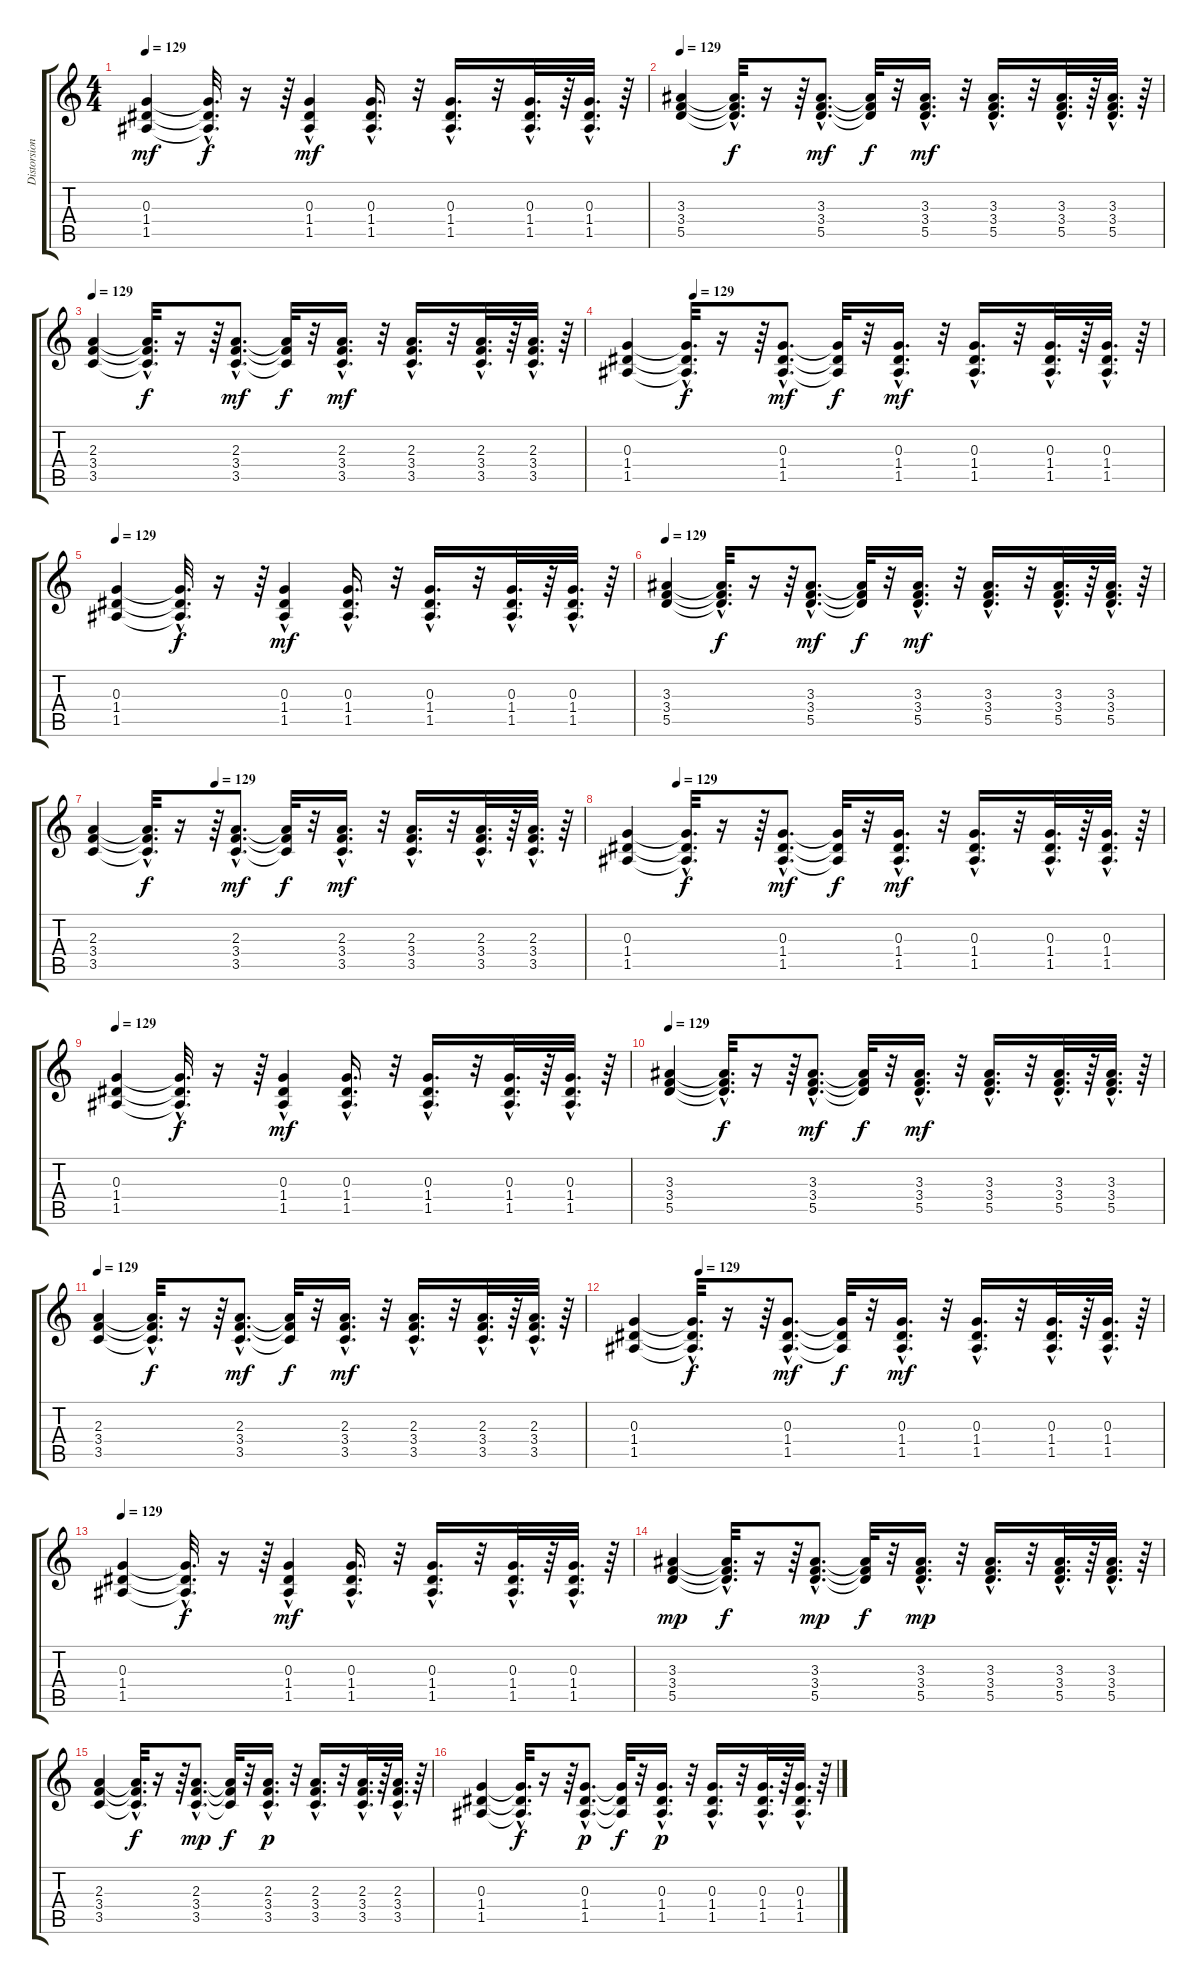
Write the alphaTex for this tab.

\track ("Distorsion" "Distorsion") {instrument distortionguitar}
\staff {score tabs}
\tuning (E4 B3 G3 D3 A2 E2) {hide}
\ts (4 4)
\tempo 129
\clef g2
\ks c
(0.3 1.4 1.5).4{dy mf} (0.3{hac t} 1.4{hac t} 1.5{hac t}).32{d dy f} r.16 r.64 (0.3 1.4{hac} 1.5).4{dy mf} (0.3{hac} 1.4{hac} 1.5{hac}).16{d} r.32 (0.3{hac} 1.4{hac} 1.5{hac}).16{d} r.32 (0.3{hac} 1.4{hac} 1.5{hac}).32{d} r.64 (0.3{hac} 1.4{hac} 1.5{hac}).32{d} r.64 |
\tempo 129
(3.3 3.4 5.5).4 (3.3{hac t} 3.4{hac t} 5.5{hac t}).32{d dy f} r.16 r.64 (3.3{hac} 3.4{hac} 5.5{hac}).8{d dy mf} (3.3{t} 3.4{t} 5.5{t}).32{dy f} r.32 (3.3{hac} 3.4{hac} 5.5{hac}).16{d dy mf} r.32 (3.3{hac} 3.4{hac} 5.5{hac}).16{d} r.32 (3.3{hac} 3.4{hac} 5.5{hac}).32{d} r.64 (3.3{hac} 3.4{hac} 5.5{hac}).32{d} r.64 |
\tempo 129
(2.3 3.4 3.5).4 (2.3{hac t} 3.4{hac t} 3.5{hac t}).32{d dy f} r.16 r.64 (2.3{hac} 3.4{hac} 3.5{hac}).8{d dy mf} (2.3{t} 3.4{t} 3.5{t}).32{dy f} r.32 (2.3{hac} 3.4{hac} 3.5{hac}).16{d dy mf} r.32 (2.3{hac} 3.4{hac} 3.5{hac}).16{d} r.32 (2.3{hac} 3.4{hac} 3.5{hac}).32{d} r.64 (2.3{hac} 3.4{hac} 3.5{hac}).32{d} r.64 |
\tempo (129 0.125)
(0.3 1.4 1.5).4 (0.3{hac t} 1.4{hac t} 1.5{hac t}).32{d dy f} r.16 r.64 (0.3{hac} 1.4{hac} 1.5{hac}).8{d dy mf} (0.3{t} 1.4{t} 1.5{t}).32{dy f} r.32 (0.3{hac} 1.4{hac} 1.5{hac}).16{d dy mf} r.32 (0.3{hac} 1.4{hac} 1.5{hac}).16{d} r.32 (0.3{hac} 1.4{hac} 1.5{hac}).32{d} r.64 (0.3{hac} 1.4{hac} 1.5{hac}).32{d} r.64 |
\tempo 129
(0.3 1.4 1.5).4 (0.3{hac t} 1.4{hac t} 1.5{hac t}).32{d dy f} r.16 r.64 (0.3 1.4{hac} 1.5).4{dy mf} (0.3{hac} 1.4{hac} 1.5{hac}).16{d} r.32 (0.3{hac} 1.4{hac} 1.5{hac}).16{d} r.32 (0.3{hac} 1.4{hac} 1.5{hac}).32{d} r.64 (0.3{hac} 1.4{hac} 1.5{hac}).32{d} r.64 |
\tempo 129
(3.3 3.4 5.5).4 (3.3{hac t} 3.4{hac t} 5.5{hac t}).32{d dy f} r.16 r.64 (3.3{hac} 3.4{hac} 5.5{hac}).8{d dy mf} (3.3{t} 3.4{t} 5.5{t}).32{dy f} r.32 (3.3{hac} 3.4{hac} 5.5{hac}).16{d dy mf} r.32 (3.3{hac} 3.4{hac} 5.5{hac}).16{d} r.32 (3.3{hac} 3.4{hac} 5.5{hac}).32{d} r.64 (3.3{hac} 3.4{hac} 5.5{hac}).32{d} r.64 |
\tempo (129 0.25)
(2.3 3.4 3.5).4 (2.3{hac t} 3.4{hac t} 3.5{hac t}).32{d dy f} r.16 r.64 (2.3{hac} 3.4{hac} 3.5{hac}).8{d dy mf} (2.3{t} 3.4{t} 3.5{t}).32{dy f} r.32 (2.3{hac} 3.4{hac} 3.5{hac}).16{d dy mf} r.32 (2.3{hac} 3.4{hac} 3.5{hac}).16{d} r.32 (2.3{hac} 3.4{hac} 3.5{hac}).32{d} r.64 (2.3{hac} 3.4{hac} 3.5{hac}).32{d} r.64 |
\tempo (129 0.09375)
(0.3 1.4 1.5).4 (0.3{hac t} 1.4{hac t} 1.5{hac t}).32{d dy f} r.16 r.64 (0.3{hac} 1.4{hac} 1.5{hac}).8{d dy mf} (0.3{t} 1.4{t} 1.5{t}).32{dy f} r.32 (0.3{hac} 1.4{hac} 1.5{hac}).16{d dy mf} r.32 (0.3{hac} 1.4{hac} 1.5{hac}).16{d} r.32 (0.3{hac} 1.4{hac} 1.5{hac}).32{d} r.64 (0.3{hac} 1.4{hac} 1.5{hac}).32{d} r.64 |
\tempo 129
(0.3 1.4 1.5).4 (0.3{hac t} 1.4{hac t} 1.5{hac t}).32{d dy f} r.16 r.64 (0.3 1.4{hac} 1.5).4{dy mf} (0.3{hac} 1.4{hac} 1.5{hac}).16{d} r.32 (0.3{hac} 1.4{hac} 1.5{hac}).16{d} r.32 (0.3{hac} 1.4{hac} 1.5{hac}).32{d} r.64 (0.3{hac} 1.4{hac} 1.5{hac}).32{d} r.64 |
\tempo 129
(3.3 3.4 5.5).4 (3.3{hac t} 3.4{hac t} 5.5{hac t}).32{d dy f} r.16 r.64 (3.3{hac} 3.4{hac} 5.5{hac}).8{d dy mf} (3.3{t} 3.4{t} 5.5{t}).32{dy f} r.32 (3.3{hac} 3.4{hac} 5.5{hac}).16{d dy mf} r.32 (3.3{hac} 3.4{hac} 5.5{hac}).16{d} r.32 (3.3{hac} 3.4{hac} 5.5{hac}).32{d} r.64 (3.3{hac} 3.4{hac} 5.5{hac}).32{d} r.64 |
\tempo 129
(2.3 3.4 3.5).4 (2.3{hac t} 3.4{hac t} 3.5{hac t}).32{d dy f} r.16 r.64 (2.3{hac} 3.4{hac} 3.5{hac}).8{d dy mf} (2.3{t} 3.4{t} 3.5{t}).32{dy f} r.32 (2.3{hac} 3.4{hac} 3.5{hac}).16{d dy mf} r.32 (2.3{hac} 3.4{hac} 3.5{hac}).16{d} r.32 (2.3{hac} 3.4{hac} 3.5{hac}).32{d} r.64 (2.3{hac} 3.4{hac} 3.5{hac}).32{d} r.64 |
\tempo (129 0.125)
(0.3 1.4 1.5).4 (0.3{hac t} 1.4{hac t} 1.5{hac t}).32{d dy f} r.16 r.64 (0.3{hac} 1.4{hac} 1.5{hac}).8{d dy mf} (0.3{t} 1.4{t} 1.5{t}).32{dy f} r.32 (0.3{hac} 1.4{hac} 1.5{hac}).16{d dy mf} r.32 (0.3{hac} 1.4{hac} 1.5{hac}).16{d} r.32 (0.3{hac} 1.4{hac} 1.5{hac}).32{d} r.64 (0.3{hac} 1.4{hac} 1.5{hac}).32{d} r.64 |
\tempo 129
(0.3 1.4 1.5).4 (0.3{hac t} 1.4{hac t} 1.5{hac t}).32{d dy f} r.16 r.64 (0.3 1.4{hac} 1.5).4{dy mf} (0.3{hac} 1.4{hac} 1.5{hac}).16{d} r.32 (0.3{hac} 1.4{hac} 1.5{hac}).16{d} r.32 (0.3{hac} 1.4{hac} 1.5{hac}).32{d} r.64 (0.3{hac} 1.4{hac} 1.5{hac}).32{d} r.64 |
(3.3 3.4 5.5).4{dy mp} (3.3{hac t} 3.4{hac t} 5.5{hac t}).32{d dy f} r.16 r.64 (3.3{hac} 3.4{hac} 5.5{hac}).8{d dy mp} (3.3{t} 3.4{t} 5.5{t}).32{dy f} r.32 (3.3{hac} 3.4{hac} 5.5{hac}).16{d dy mp} r.32 (3.3{hac} 3.4{hac} 5.5{hac}).16{d} r.32 (3.3{hac} 3.4{hac} 5.5{hac}).32{d} r.64 (3.3{hac} 3.4{hac} 5.5{hac}).32{d} r.64 |
(2.3 3.4 3.5).4 (2.3{hac t} 3.4{hac t} 3.5{hac t}).32{d dy f} r.16 r.64 (2.3{hac} 3.4{hac} 3.5{hac}).8{d dy mp} (2.3{t} 3.4{t} 3.5{t}).32{dy f} r.32 (2.3{hac} 3.4{hac} 3.5{hac}).16{d dy p} r.32 (2.3{hac} 3.4{hac} 3.5{hac}).16{d} r.32 (2.3{hac} 3.4{hac} 3.5{hac}).32{d} r.64 (2.3{hac} 3.4{hac} 3.5{hac}).32{d} r.64 |
(0.3 1.4 1.5).4 (0.3{hac t} 1.4{hac t} 1.5{hac t}).32{d dy f} r.16 r.64 (0.3{hac} 1.4{hac} 1.5{hac}).8{d dy p} (0.3{t} 1.4{t} 1.5{t}).32{dy f} r.32 (0.3{hac} 1.4{hac} 1.5{hac}).16{d dy p} r.32 (0.3{hac} 1.4{hac} 1.5{hac}).16{d} r.32 (0.3{hac} 1.4{hac} 1.5{hac}).32{d} r.64 (0.3{hac} 1.4{hac} 1.5{hac}).32{d} r.64
